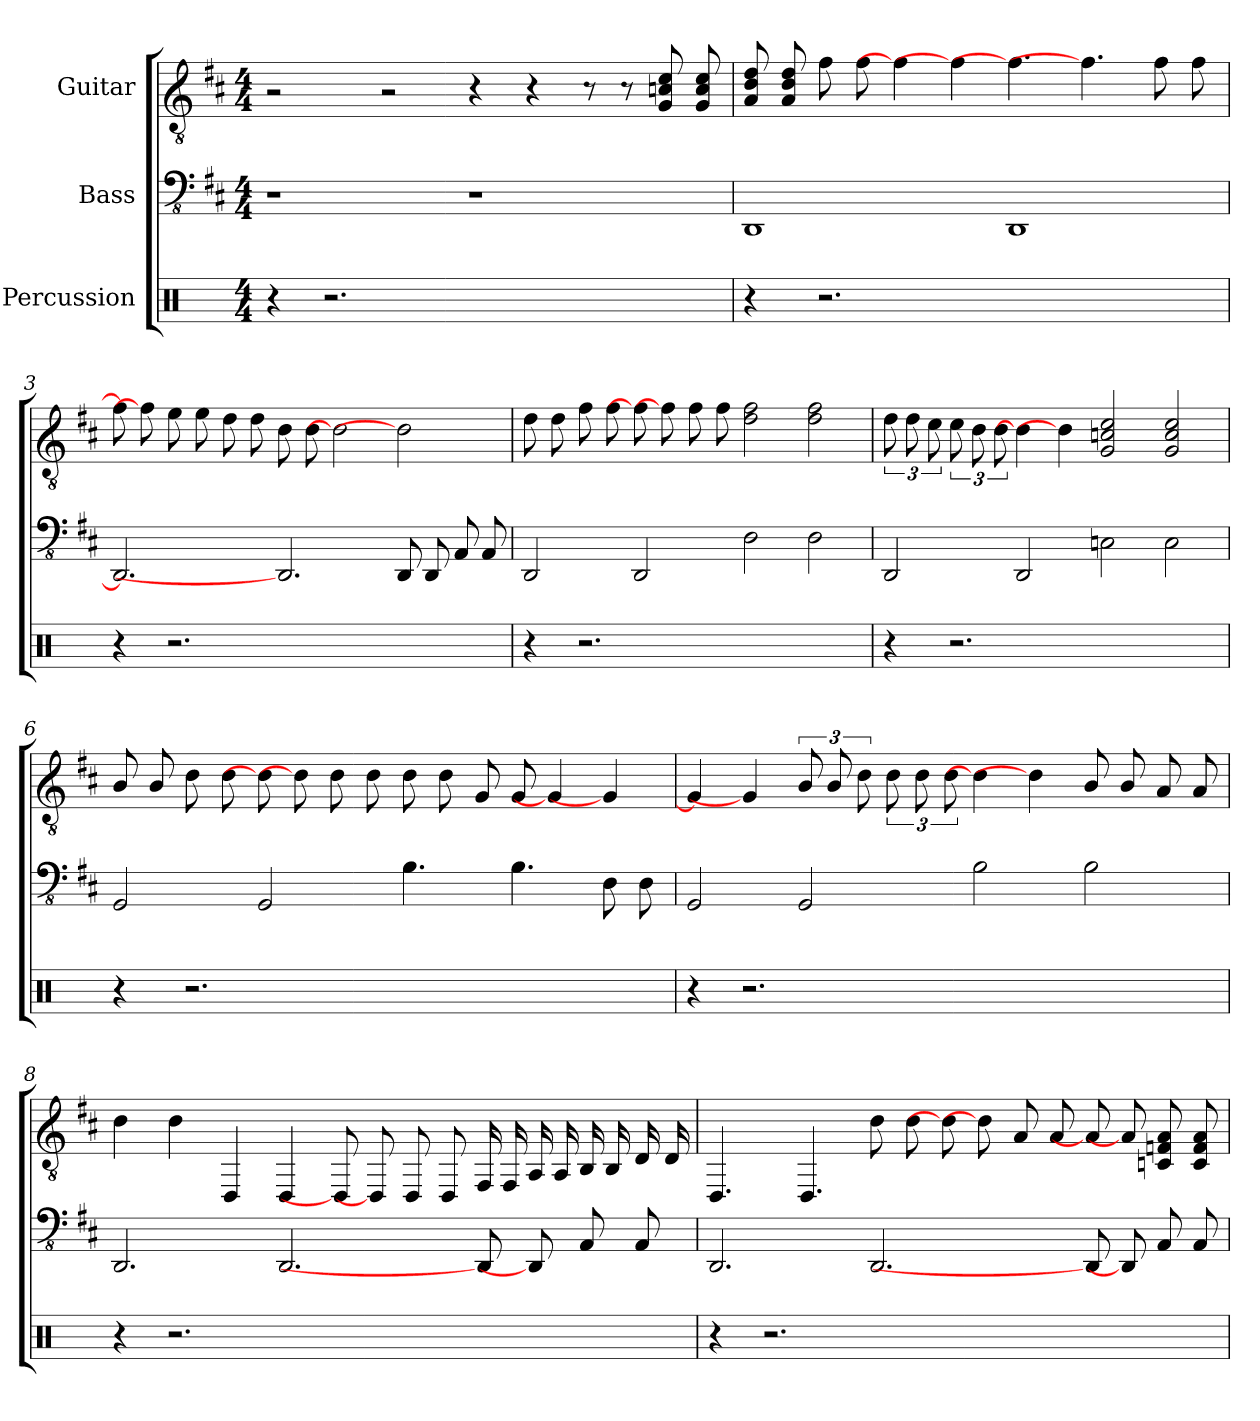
**kern	**kern	**kern
*part3	*part2	*part1
*staff3	*staff2	*staff1
*I"Percussion	*I"Bass	*I"Guitar
*	*stria4	*stria6
*clefX	*clefFv4	*clefGv2
*k[]	*k[f#c#]	*k[f#c#]
*M4/4	*M4/4	*M4/4
*MM60	*MM60	*MM60
=1	=1	=1
4r	1r	2r
2.r	.	.
.	.	2r
1ryy	1r	4r
.	.	4r
.	.	8r
.	.	8r
.	.	8e 8c 8G
.	.	8e 8c 8G
=2	=2	=2
4r	1DDD	8f# 8d 8A
.	.	8f# 8d 8A
2.r	.	8a
.	.	8a
.	.	4a]
.	.	4a]
1ryy	1DDD	4.a]
.	.	4.a]
.	.	8a
.	.	8a
=3	=3	=3
4r	2.DDD]	8a]
.	.	8a]
2.r	.	8g
.	.	8g
.	.	8f#
.	.	8f#
.	2.DDD]	8d
.	.	8d
1ryy	.	2d]
.	8DDD	2d]
.	8DDD	.
.	8AAA	.
.	8AAA	.
=4	=4	=4
4r	2DDD	8f#
.	.	8f#
2.r	.	8a
.	.	8a
.	2DDD	8a]
.	.	8a]
.	.	8a
.	.	8a
1ryy	2DD	2a 2f#
.	2DD	2a 2f#
=5	=5	=5
4r	2DDD	12f#
.	.	12f#
.	.	12e
2.r	.	12e
.	.	12d
.	.	12d
.	2DDD	4d]
.	.	4d]
1ryy	2CCn	2e 2c 2G
.	2CC	2e 2c 2G
=6	=6	=6
4r	2GGG	8B
.	.	8B
2.r	.	8d
.	.	8d
.	2GGG	8d]
.	.	8d]
.	.	8d
.	.	8d
1ryy	4.GG	8d
.	.	8d
.	.	8G
.	4.GG	8G
.	.	4G]
.	8DD	4G]
.	8DD	.
=7	=7	=7
4r	2GGG	4G]
2.r	.	4G]
.	2GGG	12B
.	.	12B
.	.	12d
.	.	12d
.	.	12d
.	.	12d
1ryy	2GG	4d]
.	.	4d]
.	2GG	8B
.	.	8B
.	.	8A
.	.	8A
=8	=8	=8
4r	2.DDD	4d
2.r	.	4d
.	.	4DD
.	2.DDD	4DD
1ryy	.	8DD]
.	.	8DD]
.	.	8DD
.	.	8DD
.	8DDD]	16FF#
.	.	16FF#
.	8DDD]	16AA
.	.	16AA
.	8AAA	16BB
.	.	16BB
.	8AAA	16D
.	.	16D
=9	=9	=9
4r	2.DDD	4.DD
2.r	.	.
.	.	4.DD
.	2.DDD	8d
.	.	8d
1ryy	.	8d]
.	.	8d]
.	.	8A
.	.	8A
.	8DDD]	8A]
.	8DDD]	8A]
.	8AAA	8A 8F 8C
.	8AAA	8A 8F 8C
=	=	=
*-	*-	*-
